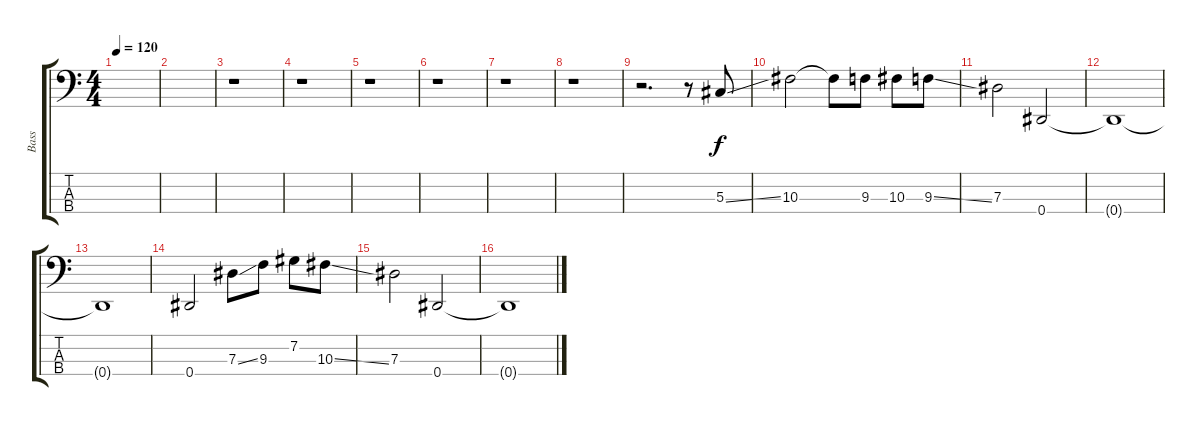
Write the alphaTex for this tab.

\track ("Bass" "Bass") {instrument electricbasspick}
\staff {score tabs}
\tuning (Gb2 Db2 Ab1 Eb1) {hide}
\ts (4 4)
\tempo 120
\tempo 116
\tempo 120
\clef f4
\ks c
|
|
r.1 |
r.1 |
r.1 |
r.1 |
r.1 |
r.1 |
r.2{d} r.8 5.3{ss}.8 |
10.3.2 10.3{t}.8 9.3.8 10.3.8 9.3{ss}.8 |
7.3.2 0.4.2 |
0.4{t}.1 |
0.4{t}.1 |
0.4.2 7.3{ss}.8 9.3.8 7.2.8 10.3{ss}.8 |
7.3.2 0.4.2 |
0.4{t}.1
